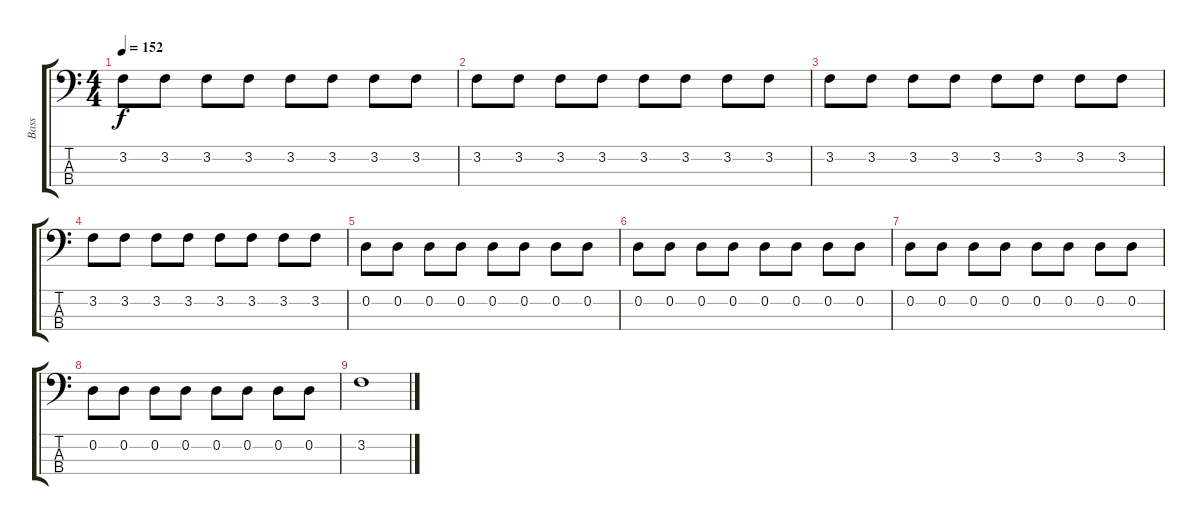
\track ("Bass" "Bass") {instrument electricbassfinger}
\staff {score tabs}
\tuning (G2 D2 A1 D1) {hide}
\ts (4 4)
\tempo 152
\clef f4
\ks c
3.2.8{dy f} 3.2.8 3.2.8 3.2.8 3.2.8 3.2.8 3.2.8 3.2.8 |
3.2.8 3.2.8 3.2.8 3.2.8 3.2.8 3.2.8 3.2.8 3.2.8 |
3.2.8 3.2.8 3.2.8 3.2.8 3.2.8 3.2.8 3.2.8 3.2.8 |
3.2.8 3.2.8 3.2.8 3.2.8 3.2.8 3.2.8 3.2.8 3.2.8 |
0.2.8 0.2.8 0.2.8 0.2.8 0.2.8 0.2.8 0.2.8 0.2.8 |
0.2.8 0.2.8 0.2.8 0.2.8 0.2.8 0.2.8 0.2.8 0.2.8 |
0.2.8 0.2.8 0.2.8 0.2.8 0.2.8 0.2.8 0.2.8 0.2.8 |
0.2.8 0.2.8 0.2.8 0.2.8 0.2.8 0.2.8 0.2.8 0.2.8 |
3.2.1
